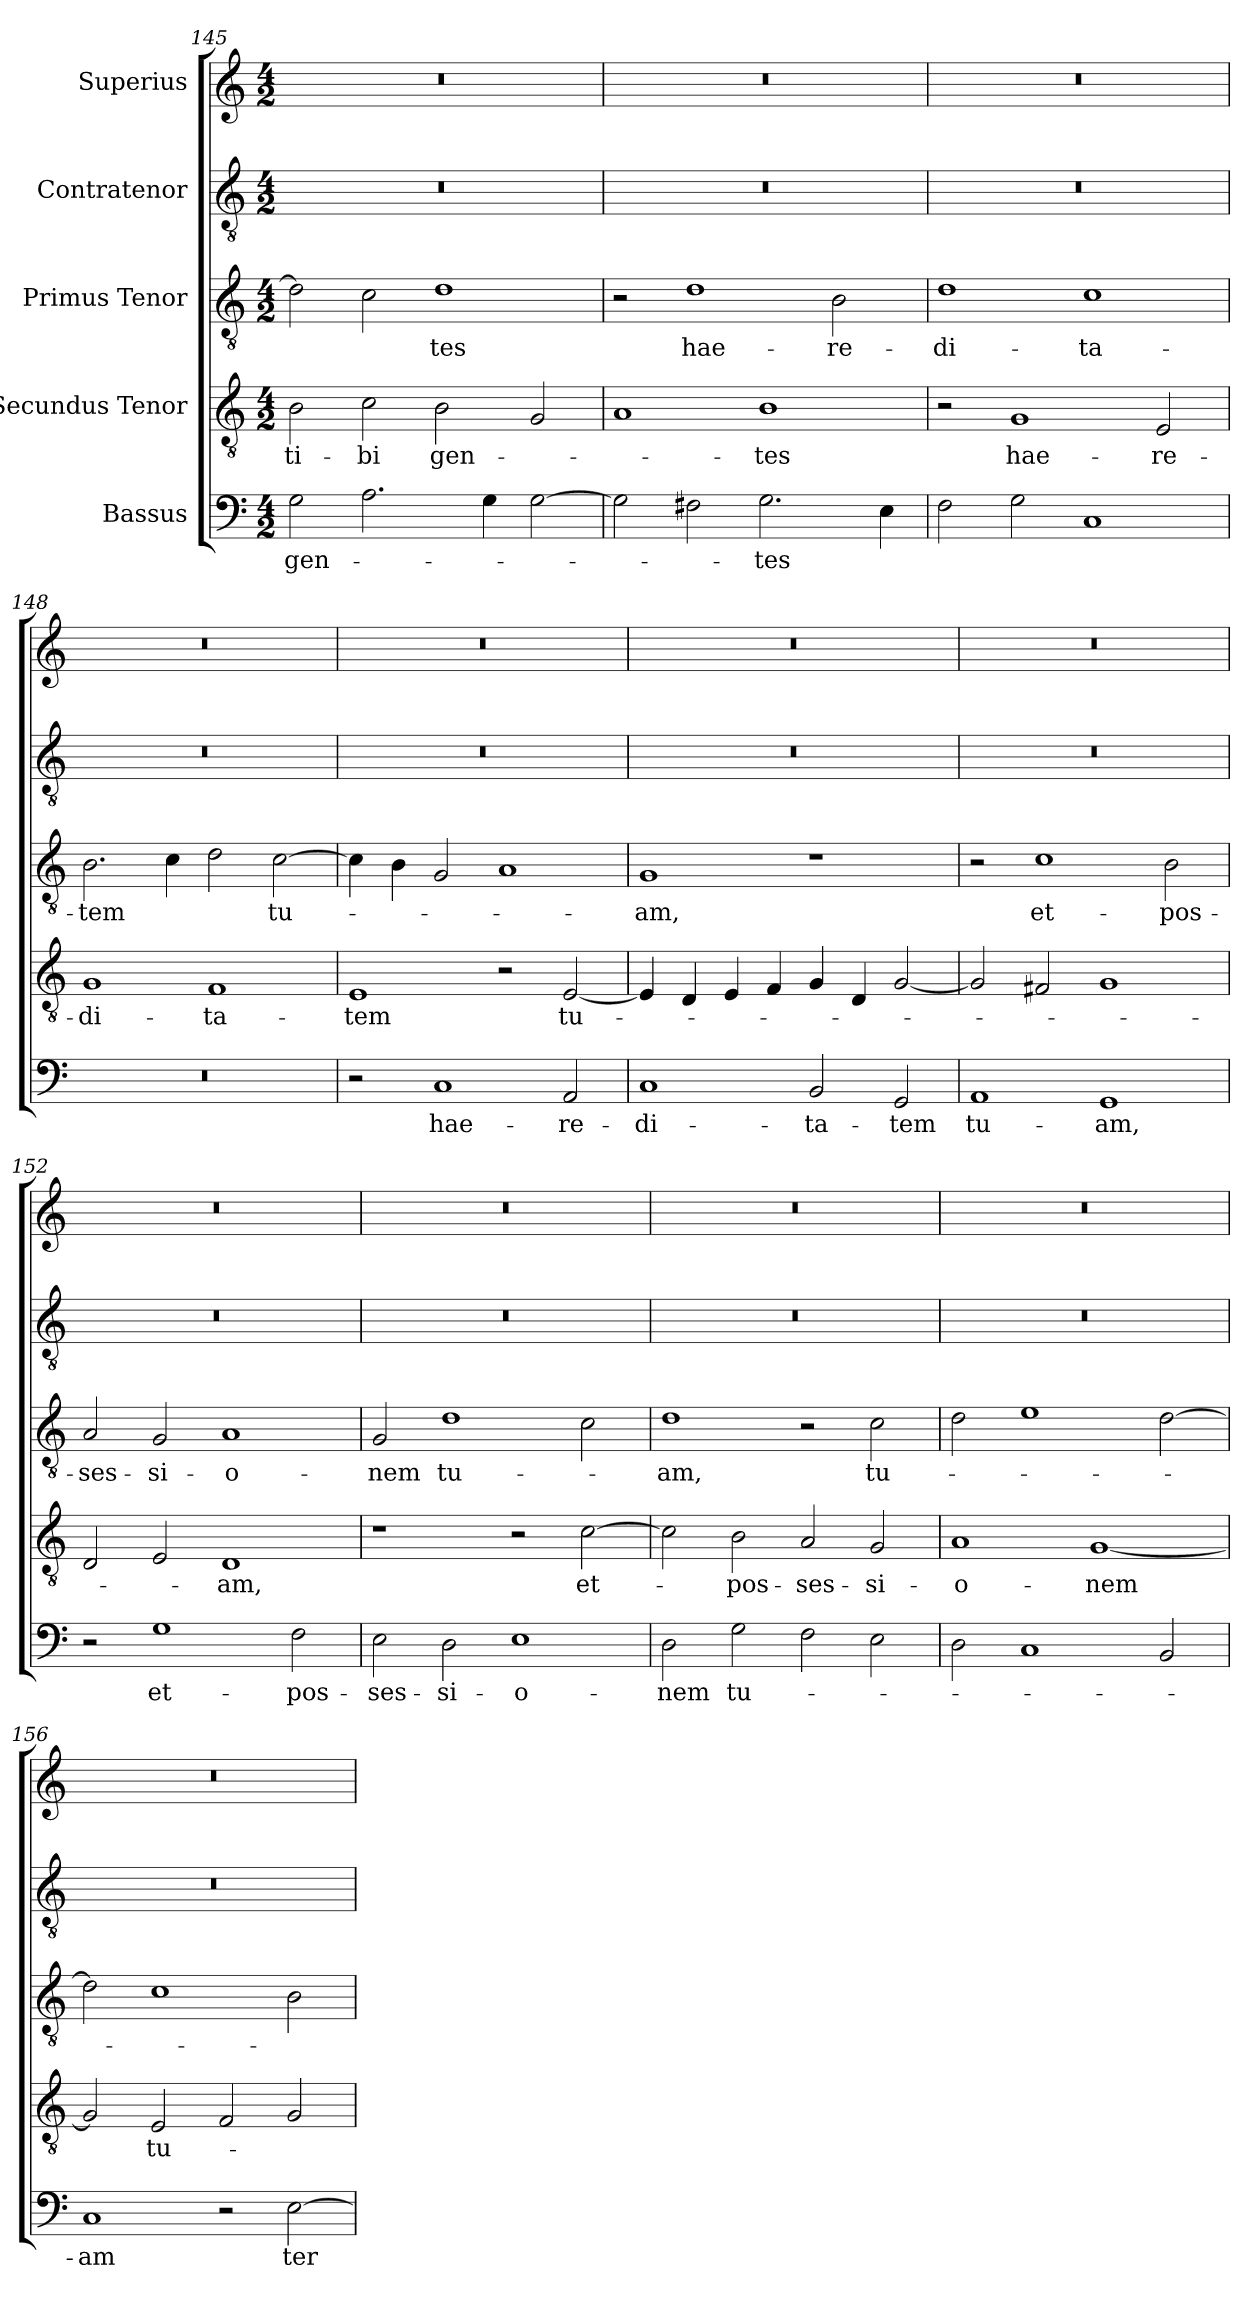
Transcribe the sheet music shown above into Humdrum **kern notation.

**kern	**text	**kern	**text	**kern	**text	**kern	**kern
*part5	*part5	*part4	*part4	*part3	*part3	*part2	*part1
*staff5	*staff5	*staff4	*staff4	*staff3	*staff3	*staff2	*staff1
*I"Bassus	*	*I"Secundus Tenor	*	*I"Primus Tenor	*	*I"Contratenor	*I"Superius
*clefF4	*	*clefGv2	*	*clefGv2	*	*clefGv2	*clefG2
*k[]	*	*k[]	*	*k[]	*	*k[]	*k[]
*M4/2	*	*M4/2	*	*M4/2	*	*M4/2	*M4/2
=145	=145	=145	=145	=145	=145	=145	=145
2G\	gen-	2B\	ti-	2d\]	.	0r	0r
2.A\	.	2c\	-bi	2c\	.	.	.
.	.	2B\	gen-	1d\	-tes	.	.
4G\	.	.	.	.	.	.	.
[2G\	.	2G/	.	.	.	.	.
=146	=146	=146	=146	=146	=146	=146	=146
2G\]	.	1A/	.	2r	.	0r	0r
2F#X\	.	.	.	1d\	hae-	.	.
2.G\	-tes	1B\	-tes	.	.	.	.
.	.	.	.	2B\	-re-	.	.
4E\	.	.	.	.	.	.	.
=147	=147	=147	=147	=147	=147	=147	=147
2F\	.	2r	.	1d\	-di-	0r	0r
2G\	.	1G/	hae-	.	.	.	.
1C/	.	.	.	1c\	-ta-	.	.
.	.	2E/	-re-	.	.	.	.
=148	=148	=148	=148	=148	=148	=148	=148
0r	.	1G/	-di-	2.B\	-tem	0r	0r
.	.	.	.	4c\	.	.	.
.	.	1F/	-ta-	2d\	.	.	.
.	.	.	.	[2c\	tu-	.	.
=149	=149	=149	=149	=149	=149	=149	=149
2r	.	1E/	-tem	4c\]	.	0r	0r
.	.	.	.	4B\	.	.	.
1C/	hae-	.	.	2G/	.	.	.
.	.	2r	.	1A/	.	.	.
2AA/	-re-	[2E/	tu-	.	.	.	.
=150	=150	=150	=150	=150	=150	=150	=150
1C/	-di-	4E/]	.	1G/	-am,	0r	0r
.	.	4D/	.	.	.	.	.
.	.	4E/	.	.	.	.	.
.	.	4F/	.	.	.	.	.
2BB/	-ta-	4G/	.	1r	.	.	.
.	.	4D/	.	.	.	.	.
2GG/	-tem	[2G/	.	.	.	.	.
=151	=151	=151	=151	=151	=151	=151	=151
1AA/	tu-	2G/]	.	2r	.	0r	0r
.	.	2F#X/	.	1c\	et-	.	.
1GG/	-am,	1G/	.	.	.	.	.
.	.	.	.	2B\	pos-	.	.
=152	=152	=152	=152	=152	=152	=152	=152
2r	.	2D/	.	2A/	-ses-	0r	0r
1G\	et-	2E/	.	2G/	-si-	.	.
.	.	1D/	-am,	1A/	-o-	.	.
2F\	pos-	.	.	.	.	.	.
=153	=153	=153	=153	=153	=153	=153	=153
2E\	-ses-	1r	.	2G/	-nem	0r	0r
2D\	-si-	.	.	1d\	tu-	.	.
1E\	-o-	2r	.	.	.	.	.
.	.	[2c\	et-	2c\	.	.	.
=154	=154	=154	=154	=154	=154	=154	=154
2D\	-nem	2c\]	.	1d\	-am,	0r	0r
2G\	tu-	2B\	pos-	.	.	.	.
2F\	.	2A/	-ses-	2r	.	.	.
2E\	.	2G/	-si-	2c\	tu-	.	.
=155	=155	=155	=155	=155	=155	=155	=155
2D\	.	1A/	-o-	2d\	.	0r	0r
1C/	.	.	.	1e\	.	.	.
.	.	[1G/	-nem	.	.	.	.
2BB/	.	.	.	[2d\	.	.	.
=156	=156	=156	=156	=156	=156	=156	=156
1C/	-am	2G/]	.	2d\]	.	0r	0r
.	.	2E/	tu-	1c\	.	.	.
2r	.	2F/	.	.	.	.	.
[2E\	ter-	2G/	.	2B\	.	.	.
=	=	=	=	=	=	=	=
*-	*-	*-	*-	*-	*-	*-	*-
